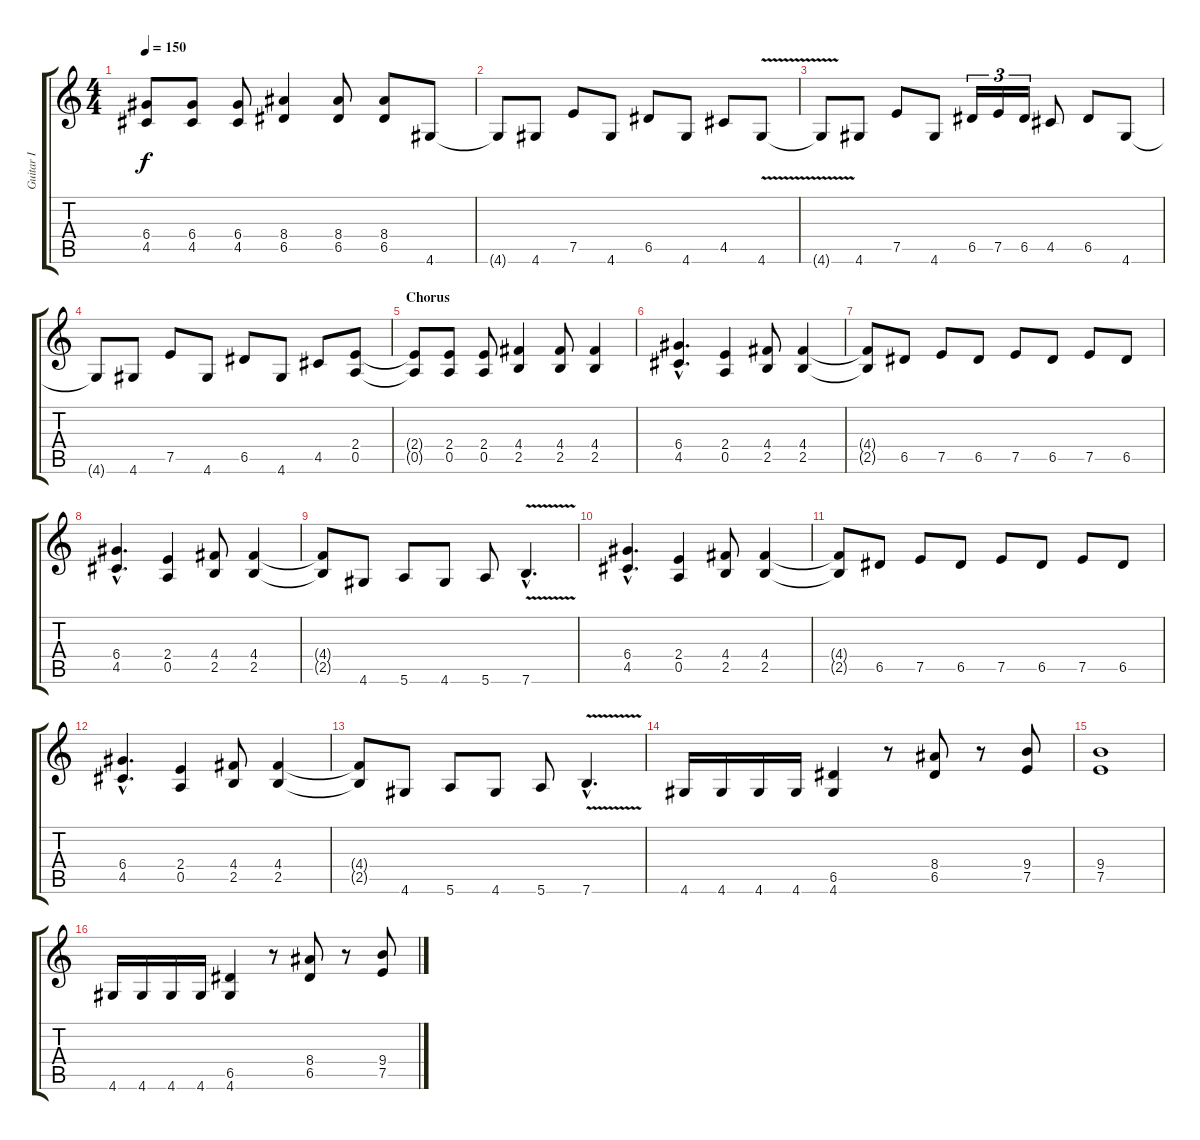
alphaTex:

\track ("Guitar I" "Guitar I") {instrument distortionguitar}
\staff {score tabs}
\tuning (E4 B3 G3 D3 A2 E2) {hide}
\ts (4 4)
\tempo 150
\clef g2
\ks c
(6.4{t} 4.5{t}).8{dy f} (6.4 4.5).8 (6.4 4.5).8 (8.4 6.5).4 (8.4 6.5).8 (8.4 6.5).8 4.6.8 |
4.6{t}.8 4.6.8 7.5.8 4.6.8 6.5.8 4.6.8 4.5.8 4.6{v}.8 |
4.6{t}.8 4.6.8 7.5.8 4.6.8 6.5.16{tu (3 2)} 7.5.16{tu (3 2)} 6.5.16{tu (3 2)} 4.5.8 6.5.8 4.6.8 |
4.6{t}.8 4.6.8 7.5.8 4.6.8 6.5.8 4.6.8 4.5.8 (2.4 0.5).8 |
\section ("" "Chorus")
(2.4{t} 0.5{t}).8 (2.4 0.5).8 (2.4 0.5).8 (4.4 2.5).4 (4.4 2.5).8 (4.4 2.5).4 |
(6.4{hac} 4.5{hac}).4{d} (2.4 0.5).4 (4.4 2.5).8 (4.4 2.5).4 |
(4.4{t} 2.5{t}).8 6.5.8 7.5.8 6.5.8 7.5.8 6.5.8 7.5.8 6.5.8 |
(6.4{hac} 4.5{hac}).4{d} (2.4 0.5).4 (4.4 2.5).8 (4.4 2.5).4 |
(4.4{t} 2.5{t}).8 4.6.8 5.6.8 4.6.8 5.6.8 7.6{v hac}.4{d} |
(6.4{hac} 4.5{hac}).4{d} (2.4 0.5).4 (4.4 2.5).8 (4.4 2.5).4 |
(4.4{t} 2.5{t}).8 6.5.8 7.5.8 6.5.8 7.5.8 6.5.8 7.5.8 6.5.8 |
(6.4{hac} 4.5{hac}).4{d} (2.4 0.5).4 (4.4 2.5).8 (4.4 2.5).4 |
(4.4{t} 2.5{t}).8 4.6.8 5.6.8 4.6.8 5.6.8 7.6{v hac}.4{d} |
4.6.16 4.6.16 4.6.16 4.6.16 (6.5 4.6).4 r.8 (8.4 6.5).8 r.8 (9.4 7.5).8 |
(9.4 7.5).1 |
4.6.16 4.6.16 4.6.16 4.6.16 (6.5 4.6).4 r.8 (8.4 6.5).8 r.8 (9.4 7.5).8
